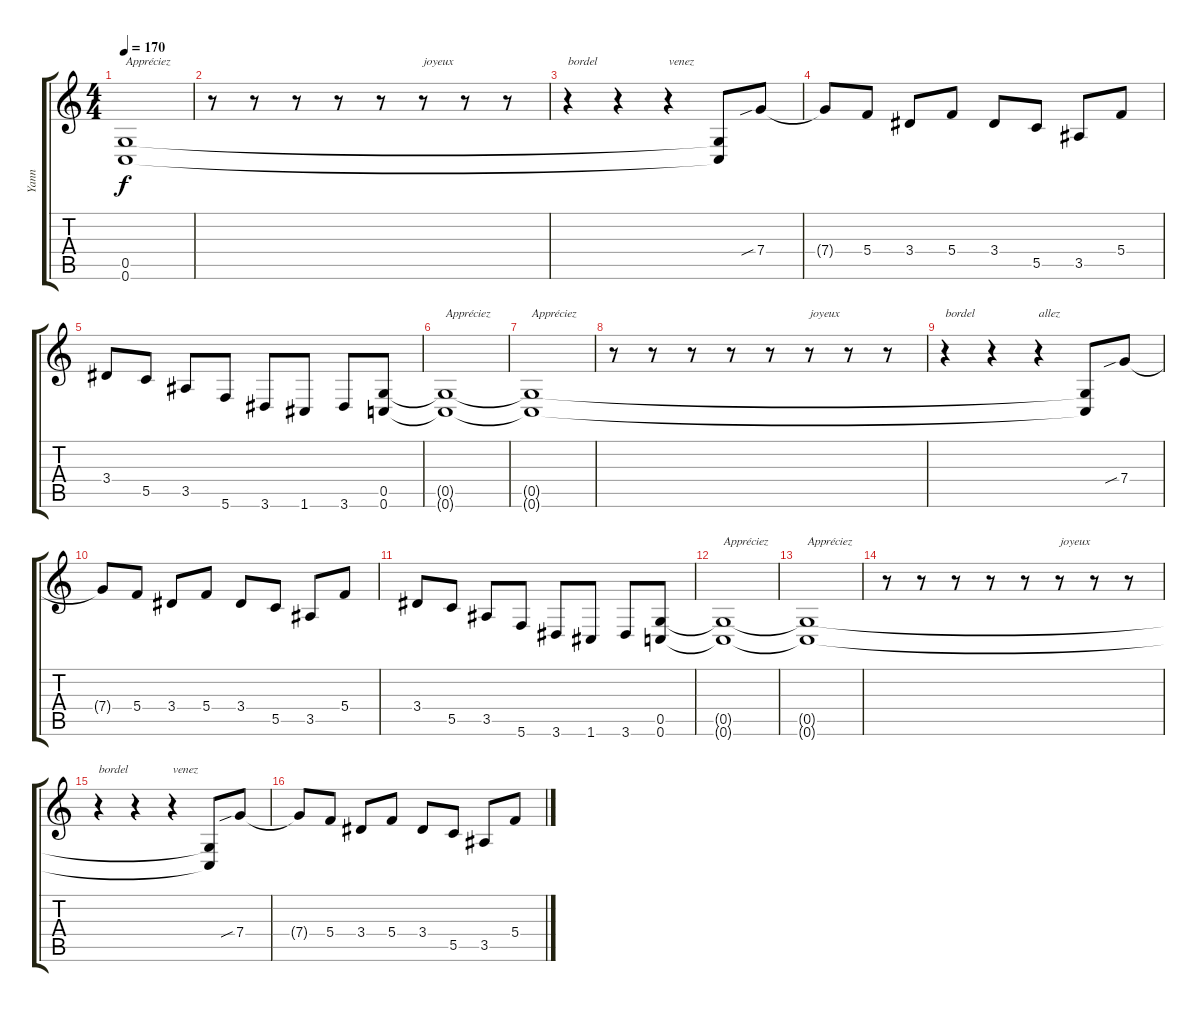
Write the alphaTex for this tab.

\track ("Yann" "Yann") {instrument distortionguitar}
\staff {score tabs}
\tuning (D4 A3 F3 C3 G2 C2) {hide}
\ts (4 4)
\tempo 170
\clef g2
\ks c
(0.5{t} 0.6{t}).1{txt "Appréciez" dy f} |
r.8 r.8 r.8 r.8 r.8 r.8{txt "joyeux"} r.8 r.8 |
r.4{txt "bordel"} r.4 r.4{txt "venez"} (0.5{t} 0.6{t}).8 7.4{sib}.8 |
7.4{t}.8 5.4.8 3.4.8 5.4.8 3.4.8 5.5.8 3.5.8 5.4.8 |
3.4.8 5.5.8 3.5.8 5.6.8 3.6.8 1.6.8 3.6.8 (0.5 0.6).8 |
(0.5{t} 0.6{t}).1{txt "Appréciez"} |
(0.5{t} 0.6{t}).1{txt "Appréciez"} |
r.8 r.8 r.8 r.8 r.8 r.8{txt "joyeux"} r.8 r.8 |
r.4{txt "bordel"} r.4 r.4{txt "allez"} (0.5{t} 0.6{t}).8 7.4{sib}.8 |
7.4{t}.8 5.4.8 3.4.8 5.4.8 3.4.8 5.5.8 3.5.8 5.4.8 |
3.4.8 5.5.8 3.5.8 5.6.8 3.6.8 1.6.8 3.6.8 (0.5 0.6).8 |
(0.5{t} 0.6{t}).1{txt "Appréciez"} |
(0.5{t} 0.6{t}).1{txt "Appréciez"} |
r.8 r.8 r.8 r.8 r.8 r.8{txt "joyeux"} r.8 r.8 |
r.4{txt "bordel"} r.4 r.4{txt "venez"} (0.5{t} 0.6{t}).8 7.4{sib}.8 |
7.4{t}.8 5.4.8 3.4.8 5.4.8 3.4.8 5.5.8 3.5.8 5.4.8
